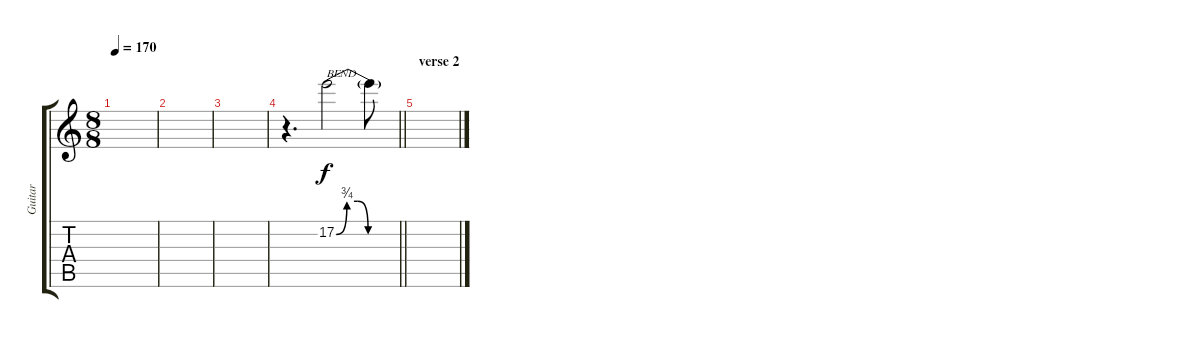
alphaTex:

\track ("Guitar" "Guitar") {instrument distortionguitar}
\staff {score tabs}
\tuning (E4 B3 G3 D3 A2 E2) {hide}
\ts (8 8)
\tempo 170
\clef g2
\ks c
|
|
|
\barLineRight lightlight
r.4{d} 17.2{be (custom 0 0 10 3 20 3 30 0 60 0)}.2{txt "BEND"} 17.2{t}.8 |
\section ("" "verse 2")
